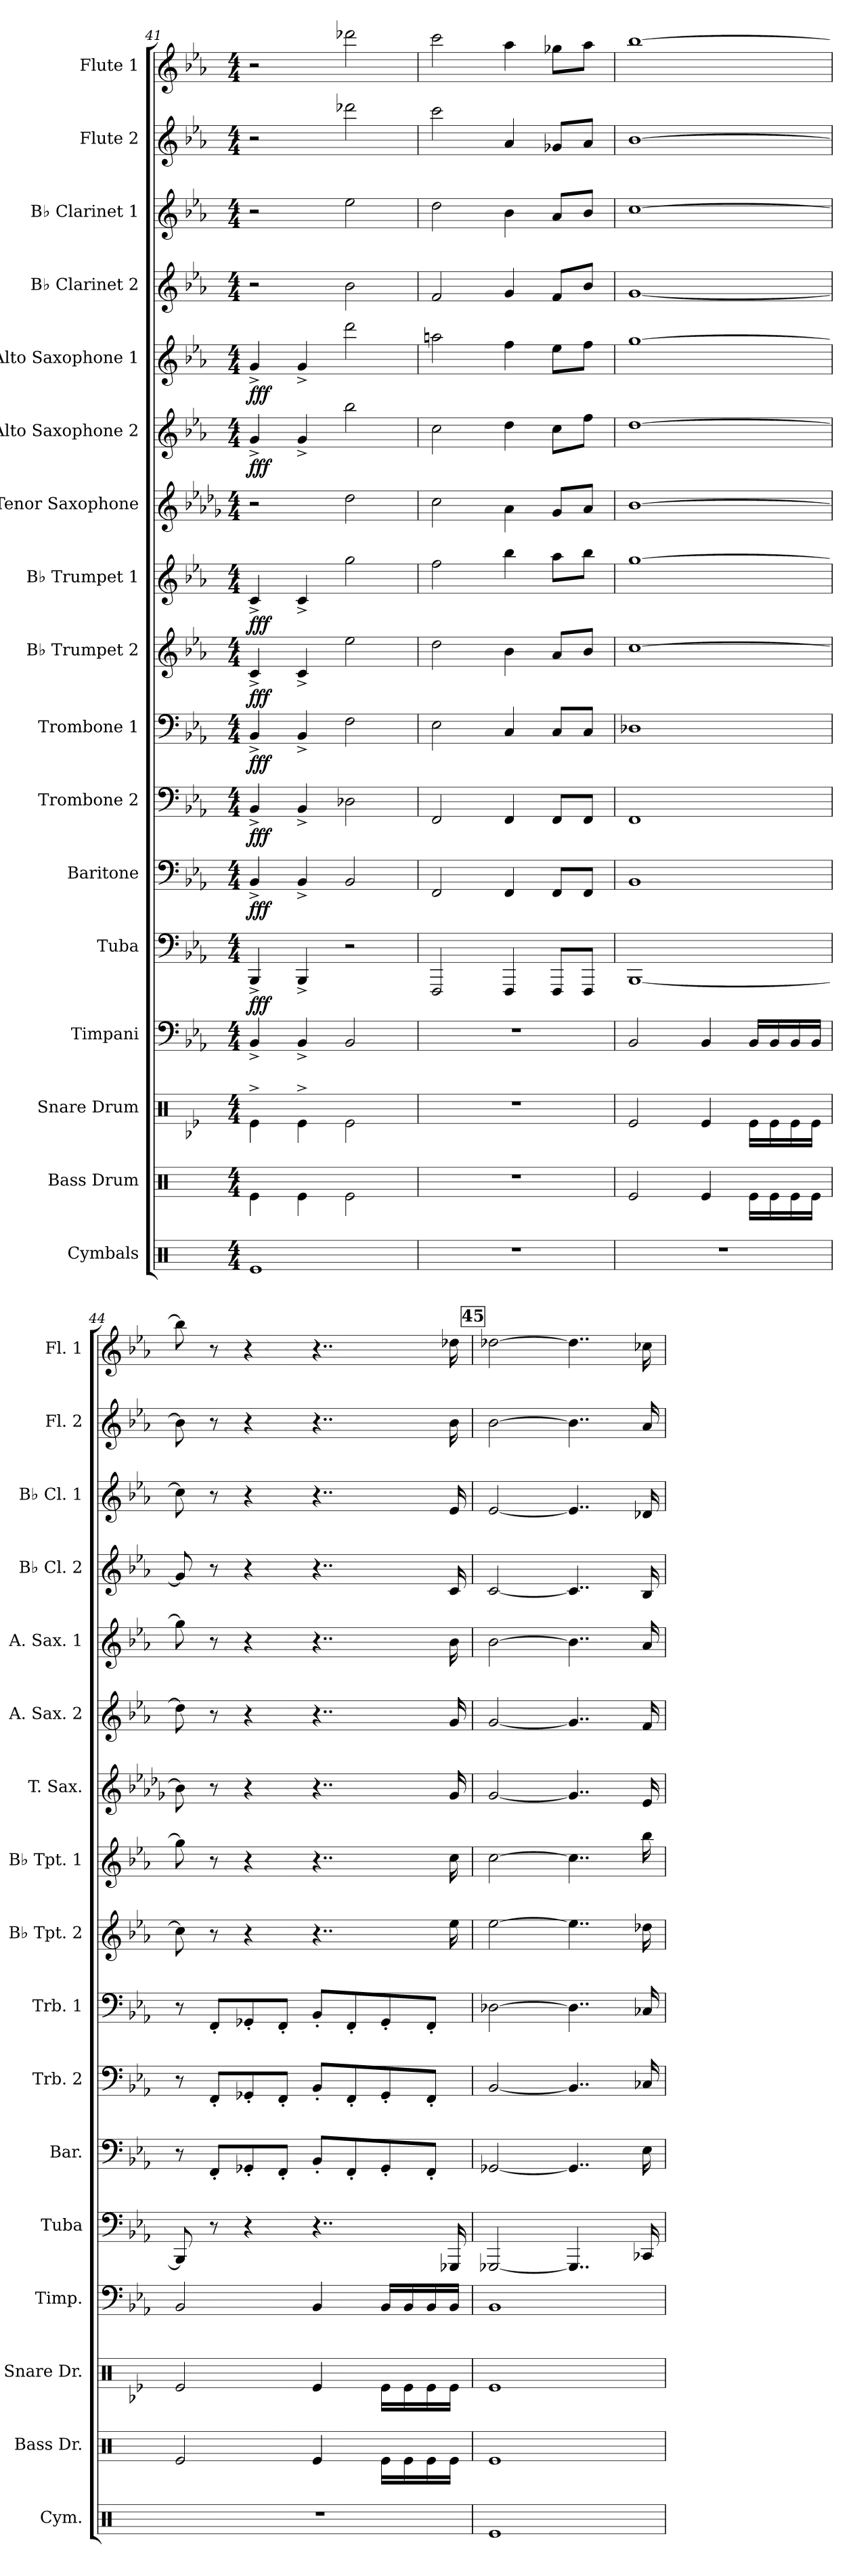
**kern	**kern	**kern	**kern	**kern	**dynam	**kern	**dynam	**kern	**dynam	**kern	**dynam	**kern	**dynam	**kern	**dynam	**kern	**kern	**dynam	**kern	**dynam	**kern	**kern	**kern	**kern
*part17	*part16	*part15	*part14	*part13	*part13	*part12	*part12	*part11	*part11	*part10	*part10	*part9	*part9	*part8	*part8	*part7	*part6	*part6	*part5	*part5	*part4	*part3	*part2	*part1
*staff17	*staff16	*staff15	*staff14	*staff13	*staff13	*staff12	*staff12	*staff11	*staff11	*staff10	*staff10	*staff9	*staff9	*staff8	*staff8	*staff7	*staff6	*staff6	*staff5	*staff5	*staff4	*staff3	*staff2	*staff1
*I"Cymbals	*I"Bass Drum	*I"Snare Drum	*I"Timpani	*I"Tuba	*	*I"Baritone	*	*I"Trombone 2	*	*I"Trombone 1	*	*I"B♭ Trumpet 2	*	*I"B♭ Trumpet 1	*	*I"Tenor Saxophone	*I"Alto Saxophone 2	*	*I"Alto Saxophone 1	*	*I"B♭ Clarinet 2	*I"B♭ Clarinet 1	*I"Flute 2	*I"Flute 1
*I'Cym.	*I'Bass Dr.	*I'Snare Dr.	*I'Timp.	*I'Tuba	*	*I'Bar.	*	*I'Trb. 2	*	*I'Trb. 1	*	*I'B♭ Tpt. 2	*	*I'B♭ Tpt. 1	*	*I'T. Sax.	*I'A. Sax. 2	*	*I'A. Sax. 1	*	*I'B♭ Cl. 2	*I'B♭ Cl. 1	*I'Fl. 2	*I'Fl. 1
*clefX	*clefX	*clefX	*clefF4	*clefF4	*	*clefF4	*	*clefF4	*	*clefF4	*	*clefG2	*	*clefG2	*	*clefG2	*clefG2	*	*clefG2	*	*clefG2	*clefG2	*clefG2	*clefG2
*	*	*	*	*	*	*	*	*	*	*	*	*ITrd1c2	*	*ITrd1c2	*	*ITrd8c14	*ITrd5c9	*	*ITrd5c9	*	*ITrd1c2	*ITrd1c2	*	*
*k[]	*k[]	*k[b-e-]	*k[b-e-a-]	*k[b-e-a-]	*	*k[b-e-a-]	*	*k[b-e-a-]	*	*k[b-e-a-]	*	*k[b-e-a-d-g-]	*	*k[b-e-a-d-g-]	*	*k[b-e-a-d-g-]	*k[b-e-a-d-g-c-]	*	*k[b-e-a-d-g-c-]	*	*k[b-e-a-d-g-]	*k[b-e-a-d-g-]	*k[b-e-a-]	*k[b-e-a-]
*M4/4	*M4/4	*M4/4	*M4/4	*M4/4	*	*M4/4	*	*M4/4	*	*M4/4	*	*M4/4	*	*M4/4	*	*M4/4	*M4/4	*	*M4/4	*	*M4/4	*M4/4	*M4/4	*M4/4
=41	=41	=41	=41	=41	=41	=41	=41	=41	=41	=41	=41	=41	=41	=41	=41	=41	=41	=41	=41	=41	=41	=41	=41	=41
!	!	!	!	!	!LO:DY:b	!	!LO:DY:b	!	!LO:DY:b	!	!LO:DY:b	!	!LO:DY:b	!	!LO:DY:b	!	!	!LO:DY:b	!	!LO:DY:b	!	!	!	!
1Re	4Re\	4Re^\	4BB-^/	4BBB-^/	fff	4BB-^/	fff	4BB-^/	fff	4BB-^/	fff	4B-^/	fff	4B-^/	fff	2r	4B-^/	fff	4B-^/	fff	2r	2r	2r	2r
.	4Re\	4Re^\	4BB-^/	4BBB-^/	.	4BB-^/	.	4BB-^/	.	4BB-^/	.	4B-^/	.	4B-^/	.	.	4B-^/	.	4B-^/	.	.	.	.	.
.	2Re\	2Re\	2BB-/	2r	.	2BB-/	.	2D-X\	.	2F\	.	2dd-\	.	2ff\	.	2d-\	2dd-\	.	2ff\	.	2a-\	2dd-\	2ddd-X\	2ddd-X\
=42	=42	=42	=42	=42	=42	=42	=42	=42	=42	=42	=42	=42	=42	=42	=42	=42	=42	=42	=42	=42	=42	=42	=42	=42
1r	1r	1r	1r	2FFF/	.	2FF/	.	2FF/	.	2E-\	.	2cc\	.	2ee-\	.	2c\	2e-\	.	2ccn\	.	2e-/	2cc\	2ccc\	2ccc\
.	.	.	.	4FFF/	.	4FF/	.	4FF/	.	4C/	.	4a-\	.	4aa-\	.	4A-\	4f\	.	4a-\	.	4f/	4a-\	4a-/	4aa-\
.	.	.	.	8FFF/L	.	8FF/L	.	8FF/L	.	8C/L	.	8g-/L	.	8gg-\L	.	8G-/L	8e-\L	.	8g-\L	.	8e-/L	8g-/L	8g-X/L	8gg-X\L
.	.	.	.	8FFF/J	.	8FF/J	.	8FF/J	.	8C/J	.	8a-/J	.	8aa-\J	.	8A-/J	8a-\J	.	8a-\J	.	8a-/J	8a-/J	8a-/J	8aa-\J
=43	=43	=43	=43	=43	=43	=43	=43	=43	=43	=43	=43	=43	=43	=43	=43	=43	=43	=43	=43	=43	=43	=43	=43	=43
1r	2Re/	2Re/	2BB-/	[1BBB-	.	1BB-	.	1FF	.	1D-X	.	[1b-	.	[1ff	.	[1B-	[1f	.	[1b-	.	[1f	[1b-	[1b-	[1bb-
.	4Re/	4Re/	4BB-/	.	.	.	.	.	.	.	.	.	.	.	.	.	.	.	.	.	.	.	.	.
.	16Re\LL	16Re\LL	16BB-/LL	.	.	.	.	.	.	.	.	.	.	.	.	.	.	.	.	.	.	.	.	.
.	16Re\	16Re\	16BB-/	.	.	.	.	.	.	.	.	.	.	.	.	.	.	.	.	.	.	.	.	.
.	16Re\	16Re\	16BB-/	.	.	.	.	.	.	.	.	.	.	.	.	.	.	.	.	.	.	.	.	.
.	16Re\JJ	16Re\JJ	16BB-/JJ	.	.	.	.	.	.	.	.	.	.	.	.	.	.	.	.	.	.	.	.	.
=44	=44	=44	=44	=44	=44	=44	=44	=44	=44	=44	=44	=44	=44	=44	=44	=44	=44	=44	=44	=44	=44	=44	=44	=44
1r	2Re/	2Re/	2BB-/	8BBB-/]	.	8r	.	8r	.	8r	.	8b-\]	.	8ff\]	.	8B-\]	8f\]	.	8b-\]	.	8f/]	8b-\]	8b-\]	8bb-\]
.	.	.	.	8r	.	8FF'/L	.	8FF'/L	.	8FF'/L	.	8r	.	8r	.	8r	8r	.	8r	.	8r	8r	8r	8r
.	.	.	.	4r	.	8GG-X'/	.	8GG-X'/	.	8GG-X'/	.	4r	.	4r	.	4r	4r	.	4r	.	4r	4r	4r	4r
.	.	.	.	.	.	8FF'/J	.	8FF'/J	.	8FF'/J	.	.	.	.	.	.	.	.	.	.	.	.	.	.
.	4Re/	4Re/	4BB-/	4..r	.	8BB-'/L	.	8BB-'/L	.	8BB-'/L	.	4..r	.	4..r	.	4..r	4..r	.	4..r	.	4..r	4..r	4..r	4..r
.	.	.	.	.	.	8FF'/	.	8FF'/	.	8FF'/	.	.	.	.	.	.	.	.	.	.	.	.	.	.
.	16Re\LL	16Re\LL	16BB-/LL	.	.	8GG-'/	.	8GG-'/	.	8GG-'/	.	.	.	.	.	.	.	.	.	.	.	.	.	.
.	16Re\	16Re\	16BB-/	.	.	.	.	.	.	.	.	.	.	.	.	.	.	.	.	.	.	.	.	.
.	16Re\	16Re\	16BB-/	.	.	8FF'/J	.	8FF'/J	.	8FF'/J	.	.	.	.	.	.	.	.	.	.	.	.	.	.
.	16Re\JJ	16Re\JJ	16BB-/JJ	16GGG-X/	.	.	.	.	.	.	.	16dd-\	.	16b-\	.	16G-/	16B-/	.	16d-\	.	16B-/	16d-/	16b-\	16dd-X\
!!LO:REH:place=s1:a:B:fs=14:t=45
=45	=45	=45	=45	=45	=45	=45	=45	=45	=45	=45	=45	=45	=45	=45	=45	=45	=45	=45	=45	=45	=45	=45	=45	=45
1Re	1Re	1Re	1BB-	[2GGG-X/	.	[2GG-X/	.	[2BB-/	.	[2D-X\	.	[2dd-\	.	[2b-\	.	[2G-/	[2B-/	.	[2d-\	.	[2B-/	[2d-/	[2b-\	[2dd-X\
.	.	.	.	4..GGG-/]	.	4..GG-/]	.	4..BB-/]	.	4..D-\]	.	4..dd-\]	.	4..b-\]	.	4..G-/]	4..B-/]	.	4..d-\]	.	4..B-/]	4..d-/]	4..b-\]	4..dd-\]
.	.	.	.	16CC-X/	.	16E-\	.	16C-X/	.	16C-X/	.	16cc-X\	.	16aa-\	.	16E-/	16A-/	.	16c-/	.	16A-/	16c-X/	16a-/	16cc-X\
=	=	=	=	=	=	=	=	=	=	=	=	=	=	=	=	=	=	=	=	=	=	=	=	=
*-	*-	*-	*-	*-	*-	*-	*-	*-	*-	*-	*-	*-	*-	*-	*-	*-	*-	*-	*-	*-	*-	*-	*-	*-
